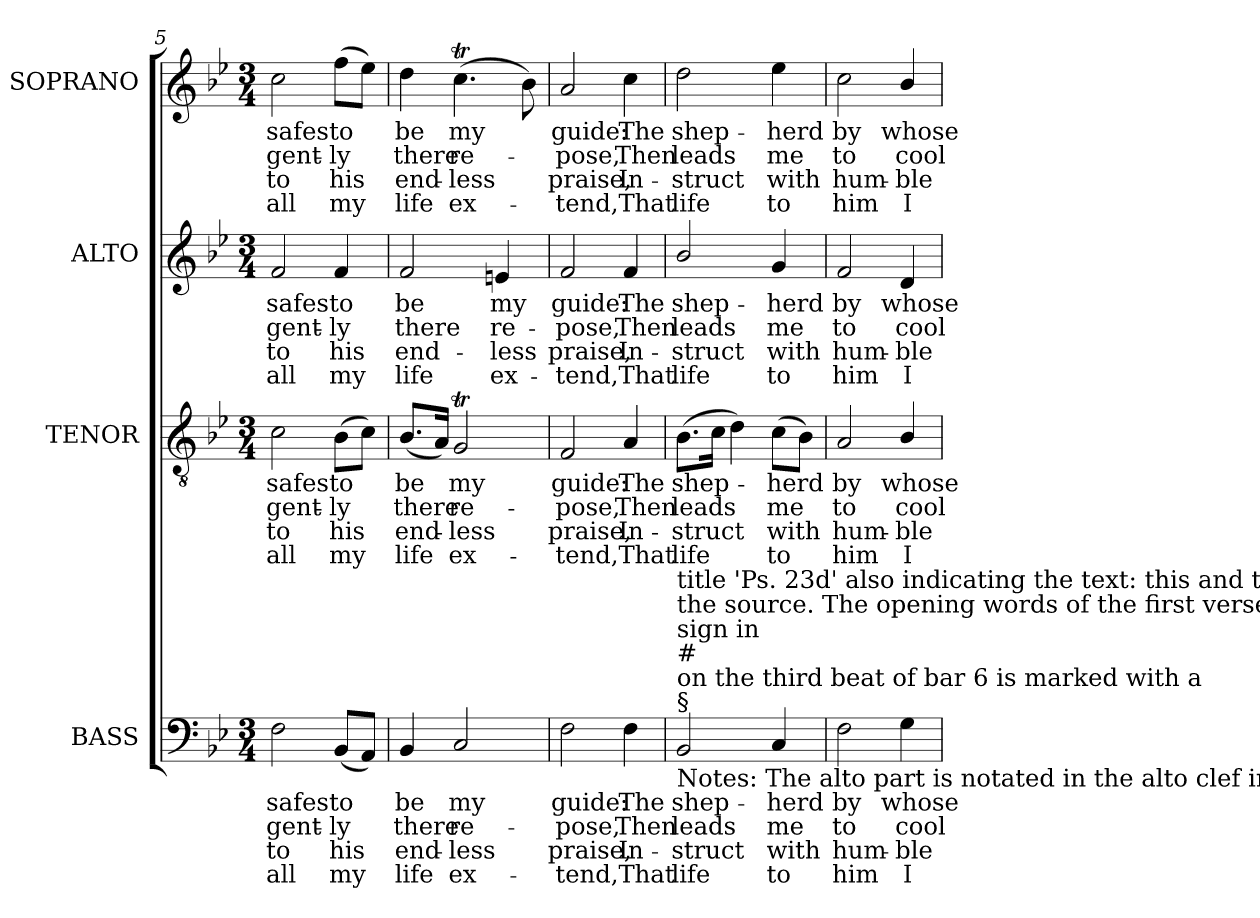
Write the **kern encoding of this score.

**kern	**text	**text	**text	**text	**kern	**text	**text	**text	**text	**kern	**text	**text	**text	**text	**kern	**text	**text	**text	**text
*part4	*part4	*part4	*part4	*part4	*part3	*part3	*part3	*part3	*part3	*part2	*part2	*part2	*part2	*part2	*part1	*part1	*part1	*part1	*part1
*staff4	*staff4	*staff4	*staff4	*staff4	*staff3	*staff3	*staff3	*staff3	*staff3	*staff2	*staff2	*staff2	*staff2	*staff2	*staff1	*staff1	*staff1	*staff1	*staff1
*I"BASS	*	*	*	*	*I"TENOR	*	*	*	*	*I"ALTO	*	*	*	*	*I"SOPRANO	*	*	*	*
*I'B.	*	*	*	*	*I'T.	*	*	*	*	*I'A.	*	*	*	*	*I'S.	*	*	*	*
*clefF4	*	*	*	*	*clefGv2	*	*	*	*	*clefG2	*	*	*	*	*clefG2	*	*	*	*
*	*	*	*	*	*ITrd7c12	*	*	*	*	*	*	*	*	*	*	*	*	*	*
*k[b-e-]	*	*	*	*	*k[b-e-]	*	*	*	*	*k[b-e-]	*	*	*	*	*k[b-e-]	*	*	*	*
*B-:	*	*	*	*	*B-:	*	*	*	*	*B-:	*	*	*	*	*B-:	*	*	*	*
*M3/4	*	*	*	*	*M3/4	*	*	*	*	*M3/4	*	*	*	*	*M3/4	*	*	*	*
=5	=5	=5	=5	=5	=5	=5	=5	=5	=5	=5	=5	=5	=5	=5	=5	=5	=5	=5	=5
!	!LO:LY:b:color=#000000	!LO:LY:b:color=#000000	!LO:LY:b:color=#000000	!LO:LY:b:color=#000000	!	!	!	!	!	!	!	!	!	!	!	!	!	!	!
!	!	!	!	!	!	!LO:LY:b:color=#000000	!LO:LY:b:color=#000000	!LO:LY:b:color=#000000	!LO:LY:b:color=#000000	!	!	!	!	!	!	!	!	!	!
!	!	!	!	!	!	!	!	!	!	!	!LO:LY:b:color=#000000	!LO:LY:b:color=#000000	!LO:LY:b:color=#000000	!LO:LY:b:color=#000000	!	!	!	!	!
!	!	!	!	!	!	!	!	!	!	!	!	!	!	!	!	!LO:LY:b:color=#000000	!LO:LY:b:color=#000000	!LO:LY:b:color=#000000	!LO:LY:b:color=#000000
2Fi\	-safes	gent-	to	all	2Ci\	-safes	gent-	to	all	2fi/	-safes	gent-	to	all	2cci\	-safes	gent-	to	all
!	!LO:LY:b:color=#000000	!LO:LY:b:color=#000000	!LO:LY:b:color=#000000	!LO:LY:b:color=#000000	!	!	!	!	!	!	!	!	!	!	!	!	!	!	!
!	!	!	!	!	!	!LO:LY:b:color=#000000	!LO:LY:b:color=#000000	!LO:LY:b:color=#000000	!LO:LY:b:color=#000000	!	!	!	!	!	!	!	!	!	!
!	!	!	!	!	!	!	!	!	!	!	!LO:LY:b:color=#000000	!LO:LY:b:color=#000000	!LO:LY:b:color=#000000	!LO:LY:b:color=#000000	!	!	!	!	!
!	!	!	!	!	!	!	!	!	!	!	!	!	!	!	!	!LO:LY:b:color=#000000	!LO:LY:b:color=#000000	!LO:LY:b:color=#000000	!LO:LY:b:color=#000000
(8BB-i/L	to	-ly	his	my	(8BB-i\L	to	-ly	his	my	4fi/	to	-ly	his	my	(8ffi\L	to	-ly	his	my
8AAi/J)	.	.	.	.	8Ci\J)	.	.	.	.	.	.	.	.	.	8ee-i\J)	.	.	.	.
=6	=6	=6	=6	=6	=6	=6	=6	=6	=6	=6	=6	=6	=6	=6	=6	=6	=6	=6	=6
!	!LO:LY:b:color=#000000	!LO:LY:b:color=#000000	!LO:LY:b:color=#000000	!LO:LY:b:color=#000000	!	!	!	!	!	!	!	!	!	!	!	!	!	!	!
!	!	!	!	!	!	!LO:LY:b:color=#000000	!LO:LY:b:color=#000000	!LO:LY:b:color=#000000	!LO:LY:b:color=#000000	!	!	!	!	!	!	!	!	!	!
!	!	!	!	!	!	!	!	!	!	!	!LO:LY:b:color=#000000	!LO:LY:b:color=#000000	!LO:LY:b:color=#000000	!LO:LY:b:color=#000000	!	!	!	!	!
!	!	!	!	!	!	!	!	!	!	!	!	!	!	!	!	!LO:LY:b:color=#000000	!LO:LY:b:color=#000000	!LO:LY:b:color=#000000	!LO:LY:b:color=#000000
4BB-i/	be	there	end-	life	(8.BB-i/L	be	there	end-	life	2fi/	be	there	end-	life	4ddi\	be	there	end-	-life
.	.	.	.	.	16AAi/Jk)	.	.	.	.	.	.	.	.	.	.	.	.	.	.
!	!LO:LY:b:color=#000000	!LO:LY:b:color=#000000	!LO:LY:b:color=#000000	!LO:LY:b:color=#000000	!	!	!	!	!	!	!	!	!	!	!	!	!	!	!
!	!	!	!	!	!	!LO:LY:b:color=#000000	!LO:LY:b:color=#000000	!LO:LY:b:color=#000000	!LO:LY:b:color=#000000	!	!	!	!	!	!	!	!	!	!
!	!	!	!	!	!	!	!	!	!	!	!	!	!	!	!	!LO:LY:b:color=#000000	!LO:LY:b:color=#000000	!LO:LY:b:color=#000000	!LO:LY:b:color=#000000
2Ci/	my	re-	-less	-ex-	2GGTi/	my	re-	-less	-ex-	.	.	.	.	.	(4.ccTi\	my	re-	less	ex-
!	!	!	!	!	!	!	!	!	!	!	!LO:LY:b:color=#000000	!LO:LY:b:color=#000000	!LO:LY:b:color=#000000	!LO:LY:b:color=#000000	!	!	!	!	!
.	.	.	.	.	.	.	.	.	.	4eni/	my	re-	-less	-ex-	.	.	.	.	.
.	.	.	.	.	.	.	.	.	.	.	.	.	.	.	8b-i\)	.	.	.	.
=7	=7	=7	=7	=7	=7	=7	=7	=7	=7	=7	=7	=7	=7	=7	=7	=7	=7	=7	=7
!	!LO:LY:b:color=#000000	!LO:LY:b:color=#000000	!LO:LY:b:color=#000000	!LO:LY:b:color=#000000	!	!	!	!	!	!	!	!	!	!	!	!	!	!	!
!	!	!	!	!	!	!LO:LY:b:color=#000000	!LO:LY:b:color=#000000	!LO:LY:b:color=#000000	!LO:LY:b:color=#000000	!	!	!	!	!	!	!	!	!	!
!	!	!	!	!	!	!	!	!	!	!	!LO:LY:b:color=#000000	!LO:LY:b:color=#000000	!LO:LY:b:color=#000000	!LO:LY:b:color=#000000	!	!	!	!	!
!	!	!	!	!	!	!	!	!	!	!	!	!	!	!	!	!LO:LY:b:color=#000000	!LO:LY:b:color=#000000	!LO:LY:b:color=#000000	!LO:LY:b:color=#000000
2Fi\	guide:	-pose,	praise,	tend,	2FFi/	guide:	-pose,	praise,	tend,	2fi/	guide:	-pose,	praise,	tend,	2ai/	guide:	-pose,	-praise,	tend,
!	!LO:LY:b:color=#000000	!LO:LY:b:color=#000000	!LO:LY:b:color=#000000	!LO:LY:b:color=#000000	!	!	!	!	!	!	!	!	!	!	!	!	!	!	!
!	!	!	!	!	!	!LO:LY:b:color=#000000	!LO:LY:b:color=#000000	!LO:LY:b:color=#000000	!LO:LY:b:color=#000000	!	!	!	!	!	!	!	!	!	!
!	!	!	!	!	!	!	!	!	!	!	!LO:LY:b:color=#000000	!LO:LY:b:color=#000000	!LO:LY:b:color=#000000	!LO:LY:b:color=#000000	!	!	!	!	!
!	!	!	!	!	!	!	!	!	!	!	!	!	!	!	!	!LO:LY:b:color=#000000	!LO:LY:b:color=#000000	!LO:LY:b:color=#000000	!LO:LY:b:color=#000000
4Fi\	The	Then	In-	That	4AAi/	The	Then	In-	That	4fi/	The	Then	In-	That	4cci\	The	Then	In-	-That
!!LO:LB:g=z
=8	=8	=8	=8	=8	=8	=8	=8	=8	=8	=8	=8	=8	=8	=8	=8	=8	=8	=8	=8
!	!LO:LY:b:color=#000000	!LO:LY:b:color=#000000	!LO:LY:b:color=#000000	!LO:LY:b:color=#000000	!	!	!	!	!	!	!	!	!	!	!	!	!	!	!
!	!	!	!	!	!	!LO:LY:b:color=#000000	!LO:LY:b:color=#000000	!LO:LY:b:color=#000000	!LO:LY:b:color=#000000	!	!	!	!	!	!	!	!	!	!
!	!	!	!	!	!	!	!	!	!	!	!LO:LY:b:color=#000000	!LO:LY:b:color=#000000	!LO:LY:b:color=#000000	!LO:LY:b:color=#000000	!	!	!	!	!
!LO:TX:b:t=Notes&colon; The alto part is notated in the alto clef in the source. The alto E	!	!	!	!	!	!	!	!	!	!	!	!	!	!	!	!	!	!	!
!LO:TX:t=§	!	!	!	!	!	!	!	!	!	!	!	!	!	!	!	!	!	!	!
!LO:TX:t=on the third beat of bar 6 is marked with a	!	!	!	!	!	!	!	!	!	!	!	!	!	!	!	!	!	!	!
!LO:TX:t=#	!	!	!	!	!	!	!	!	!	!	!	!	!	!	!	!	!	!	!
!LO:TX:t=sign in	!	!	!	!	!	!	!	!	!	!	!	!	!	!	!	!	!	!	!
!LO:TX:t=the source. The opening words of the first verse underlaid here are given in the source, as ‘The Ld. him self &c.’, with the	!	!	!	!	!	!	!	!	!	!	!	!	!	!	!	!	!	!	!
!LO:TX:t=title 'Ps. 23d' also indicating the text&colon; this and three other stanzas from the text have been underlaid editorially.	!	!	!	!	!	!	!	!	!	!	!	!	!	!	!	!	!	!	!
!	!	!	!	!	!	!	!	!	!	!	!	!	!	!	!	!LO:LY:b:color=#000000	!LO:LY:b:color=#000000	!LO:LY:b:color=#000000	!LO:LY:b:color=#000000
2BB-i/	shep-	leads	struct	-life	(8.BB-i\L	shep-	leads	struct	-life	2b-i/	shep-	leads	struct	-life	2ddi\	shep-	leads	struct	life
.	.	.	.	.	16Ci\Jk	.	.	.	.	.	.	.	.	.	.	.	.	.	.
.	.	.	.	.	4Di\)	.	.	.	.	.	.	.	.	.	.	.	.	.	.
!	!LO:LY:b:color=#000000	!LO:LY:b:color=#000000	!LO:LY:b:color=#000000	!LO:LY:b:color=#000000	!	!	!	!	!	!	!	!	!	!	!	!	!	!	!
!	!	!	!	!	!	!LO:LY:b:color=#000000	!LO:LY:b:color=#000000	!LO:LY:b:color=#000000	!LO:LY:b:color=#000000	!	!	!	!	!	!	!	!	!	!
!	!	!	!	!	!	!	!	!	!	!	!LO:LY:b:color=#000000	!LO:LY:b:color=#000000	!LO:LY:b:color=#000000	!LO:LY:b:color=#000000	!	!	!	!	!
!	!	!	!	!	!	!	!	!	!	!	!	!	!	!	!	!LO:LY:b:color=#000000	!LO:LY:b:color=#000000	!LO:LY:b:color=#000000	!LO:LY:b:color=#000000
4Ci/	-herd	me	with	to	(8Ci\L	-herd	me	with	to	4gi/	-herd	me	with	to	4ee-i\	-herd	me	with	to
.	.	.	.	.	8BB-i\J)	.	.	.	.	.	.	.	.	.	.	.	.	.	.
=9	=9	=9	=9	=9	=9	=9	=9	=9	=9	=9	=9	=9	=9	=9	=9	=9	=9	=9	=9
!	!LO:LY:b:color=#000000	!LO:LY:b:color=#000000	!LO:LY:b:color=#000000	!LO:LY:b:color=#000000	!	!	!	!	!	!	!	!	!	!	!	!	!	!	!
!	!	!	!	!	!	!LO:LY:b:color=#000000	!LO:LY:b:color=#000000	!LO:LY:b:color=#000000	!LO:LY:b:color=#000000	!	!	!	!	!	!	!	!	!	!
!	!	!	!	!	!	!	!	!	!	!	!LO:LY:b:color=#000000	!LO:LY:b:color=#000000	!LO:LY:b:color=#000000	!LO:LY:b:color=#000000	!	!	!	!	!
!	!	!	!	!	!	!	!	!	!	!	!	!	!	!	!	!LO:LY:b:color=#000000	!LO:LY:b:color=#000000	!LO:LY:b:color=#000000	!LO:LY:b:color=#000000
2Fi\	by	to	hum-	him	2AAi/	by	to	hum-	him	2fi/	by	to	hum-	him	2cci\	by	to	hum-	-him
!	!LO:LY:b:color=#000000	!LO:LY:b:color=#000000	!LO:LY:b:color=#000000	!LO:LY:b:color=#000000	!	!	!	!	!	!	!	!	!	!	!	!	!	!	!
!	!	!	!	!	!	!LO:LY:b:color=#000000	!LO:LY:b:color=#000000	!LO:LY:b:color=#000000	!LO:LY:b:color=#000000	!	!	!	!	!	!	!	!	!	!
!	!	!	!	!	!	!	!	!	!	!	!LO:LY:b:color=#000000	!LO:LY:b:color=#000000	!LO:LY:b:color=#000000	!LO:LY:b:color=#000000	!	!	!	!	!
!	!	!	!	!	!	!	!	!	!	!	!	!	!	!	!	!LO:LY:b:color=#000000	!LO:LY:b:color=#000000	!LO:LY:b:color=#000000	!LO:LY:b:color=#000000
4Gi\	whose	cool	ble	-I	4BB-i/	whose	cool	ble	-I	4di/	whose	cool	ble	-I	4b-i/	whose	cool	ble	I
=	=	=	=	=	=	=	=	=	=	=	=	=	=	=	=	=	=	=	=
*-	*-	*-	*-	*-	*-	*-	*-	*-	*-	*-	*-	*-	*-	*-	*-	*-	*-	*-	*-
